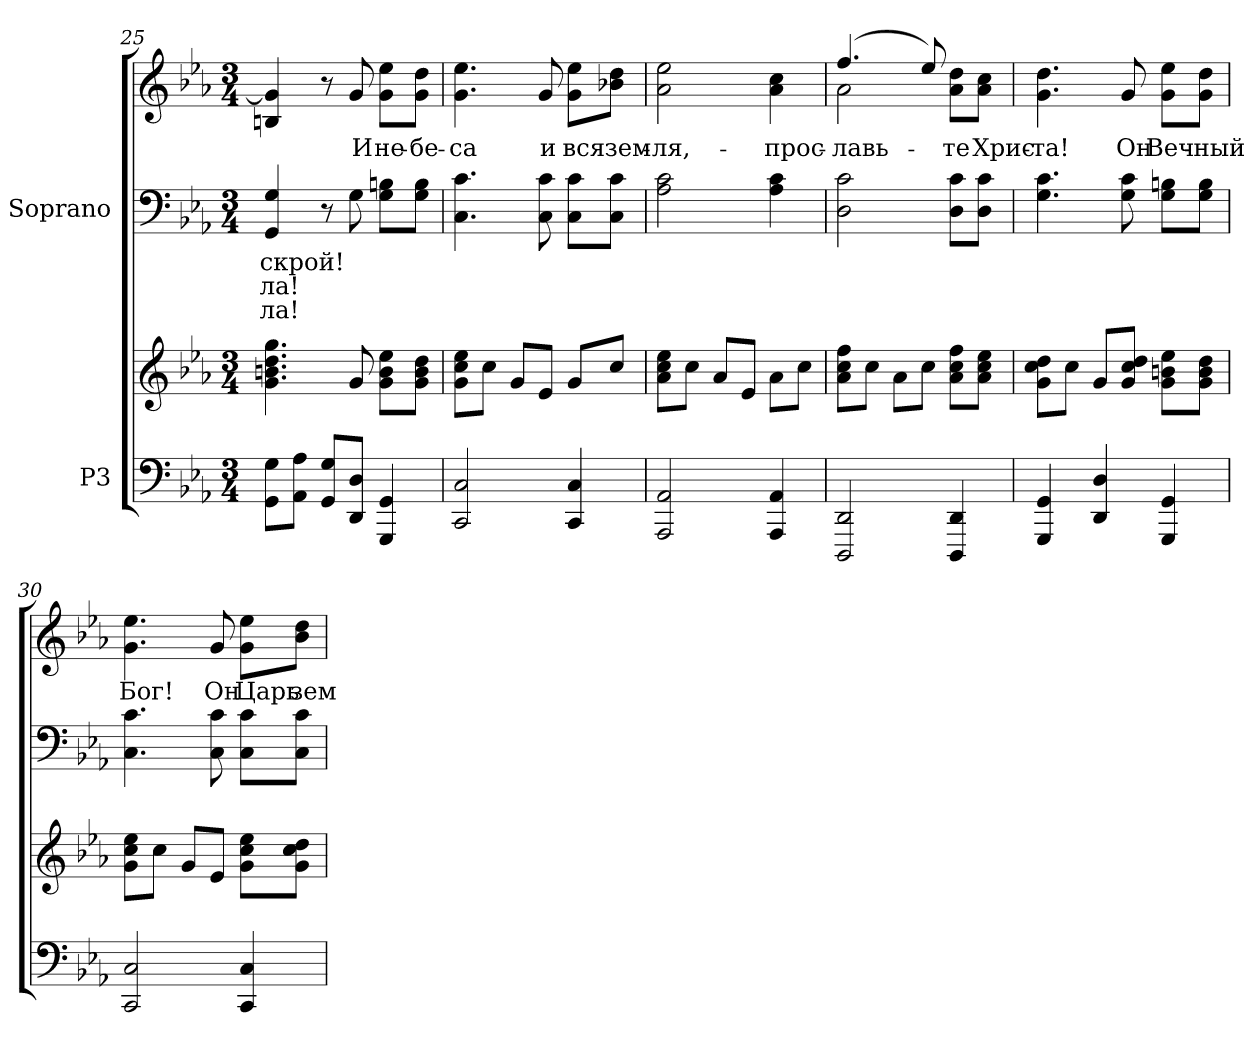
**kern	**kern	**kern	**text	**text	**text	**kern	**text
*part2	*part2	*part1	*part1	*part1	*part1	*part1	*part1
*staff4	*staff3	*staff2	*staff2	*staff2	*staff2	*staff1	*staff1
*I"P3	*	*I"Soprano	*	*	*	*	*
*clefF4	*clefG2	*clefF4	*	*	*	*clefG2	*
*k[b-e-a-]	*k[b-e-a-]	*k[b-e-a-]	*	*	*	*k[b-e-a-]	*
*c:	*c:	*c:	*	*	*	*c:	*
*M3/4	*M3/4	*M3/4	*	*	*	*M3/4	*
=25	=25	=25	=25	=25	=25	=25	=25
!	!	!	!LO:LY:a:color=#000000	!LO:LY:a:color=#000000	!LO:LY:a:color=#000000	!	!
8GGi\ 8GiL	4.gi\ 4.bni 4.ddi 4.ggi	4GGi/ 4Gi	скрой!	-ла!	-ла!	4Bni/ 4gi]	.
8AA-i\ 8A-iJ	.	.	.	.	.	.	.
8GGi/ 8GiL	.	8r	.	.	.	8r	.
!	!	!	!	!	!	!	!LO:LY:b:color=#000000
8DDi/ 8DiJ	8gi/	8Gi\	.	.	.	8gi/	И
!	!	!	!	!	!	!	!LO:LY:b:color=#000000
4GGGi/ 4GGi	8gi\ 8bi 8ee-iL	8Gi\ 8BniL	.	.	.	8gi\ 8ee-iL	не-
!	!	!	!	!	!	!	!LO:LY:b:color=#000000
.	8gi\ 8bi 8ddiJ	8Gi\ 8BiJ	.	.	.	8gi\ 8ddiJ	-бе-
!!LO:PB:g=z
=26	=26	=26	=26	=26	=26	=26	=26
!	!	!	!	!	!	!	!LO:LY:b:color=#000000
2CCi/ 2Ci	8gi\ 8cci 8ee-iL	4.Ci\ 4.ci	.	.	.	4.gi\ 4.ee-i	-са
.	8cci\J	.	.	.	.	.	.
.	8gi/L	.	.	.	.	.	.
!	!	!	!	!	!	!	!LO:LY:b:color=#000000
.	8e-i/J	8Ci\ 8ci	.	.	.	8gi/	и
!	!	!	!	!	!	!	!LO:LY:b:color=#000000
4CCi/ 4Ci	8gi/L	8Ci\ 8ciL	.	.	.	8gi\ 8ee-iL	вся
!	!	!	!	!	!	!	!LO:LY:b:color=#000000
.	8cci/J	8Ci\ 8ciJ	.	.	.	8b-Xi\ 8ddiJ	зем-
=27	=27	=27	=27	=27	=27	=27	=27
!	!	!	!	!	!	!	!LO:LY:b:color=#000000
2AAA-i/ 2AA-i	8a-i\ 8cci 8ee-iL	2A-i\ 2ci	.	.	.	2a-i\ 2ee-i	-ля,-
.	8cci\J	.	.	.	.	.	.
.	8a-i/L	.	.	.	.	.	.
.	8e-i/J	.	.	.	.	.	.
!	!	!	!	!	!	!	!LO:LY:b:color=#000000
4AAA-i/ 4AA-i	8a-i\L	4A-i\ 4ci	.	.	.	4a-i\ 4cci	-прос-
.	8cci\J	.	.	.	.	.	.
=28	=28	=28	=28	=28	=28	=28	=28
!	!	!	!	!	!	!	!LO:LY:b:color=#000000
*	*	*	*	*	*	*^	*
2DDDi/ 2DDi	8a-i\ 8cci 8ffiL	2Di\ 2ci	.	.	.	(4.ffi/	2a-i\	-лавь-
.	8cci\J	.	.	.	.	.	.	.
.	8a-i\L	.	.	.	.	.	.	.
.	8cci\J	.	.	.	.	8ee-i/)	.	.
!	!	!	!	!	!	!	!	!LO:LY:b:color=#000000
4DDDi/ 4DDi	8a-i\ 8cci 8ffiL	8Di\ 8ciL	.	.	.	8a-i\ 8ddiL	4ryy	-те
!	!	!	!	!	!	!	!	!LO:LY:b:color=#000000
.	8a-i\ 8cci 8ee-iJ	8Di\ 8ciJ	.	.	.	8a-i\ 8cciJ	.	Хрис-
*	*	*	*	*	*	*v	*v	*
=29	=29	=29	=29	=29	=29	=29	=29
!	!	!	!	!	!	!	!LO:LY:b:color=#000000
4GGGi/ 4GGi	8gi\ 8cci 8ddiL	4.Gi\ 4.ci	.	.	.	4.gi\ 4.ddi	-та!
.	8cci\J	.	.	.	.	.	.
4DDi/ 4Di	8gi/L	.	.	.	.	.	.
!	!	!	!	!	!	!	!LO:LY:b:color=#000000
.	8gi/ 8cci 8ddiJ	8Gi\ 8ci	.	.	.	8gi/	Он
!	!	!	!	!	!	!	!LO:LY:b:color=#000000
4GGGi/ 4GGi	8gi\ 8bni 8ee-iL	8Gi\ 8BniL	.	.	.	8gi\ 8ee-iL	Веч-
!	!	!	!	!	!	!	!LO:LY:b:color=#000000
.	8gi\ 8bi 8ddiJ	8Gi\ 8BiJ	.	.	.	8gi\ 8ddiJ	-ный
!!LO:LB:g=z
=30	=30	=30	=30	=30	=30	=30	=30
!	!	!	!	!	!	!	!LO:LY:b:color=#000000
2CCi/ 2Ci	8gi\ 8cci 8ee-iL	4.Ci\ 4.ci	.	.	.	4.gi\ 4.ee-i	Бог!
.	8cci\J	.	.	.	.	.	.
.	8gi/L	.	.	.	.	.	.
!	!	!	!	!	!	!	!LO:LY:b:color=#000000
.	8e-i/J	8Ci\ 8ci	.	.	.	8gi/	Он
!	!	!	!	!	!	!	!LO:LY:b:color=#000000
4CCi/ 4Ci	8gi\ 8cci 8ee-iL	8Ci\ 8ciL	.	.	.	8gi\ 8ee-iL	Царь
!	!	!	!	!	!	!	!LO:LY:b:color=#000000
.	8gi\ 8cci 8ddiJ	8Ci\ 8ciJ	.	.	.	8b-i\ 8ddiJ	зем-
=	=	=	=	=	=	=	=
*-	*-	*-	*-	*-	*-	*-	*-
